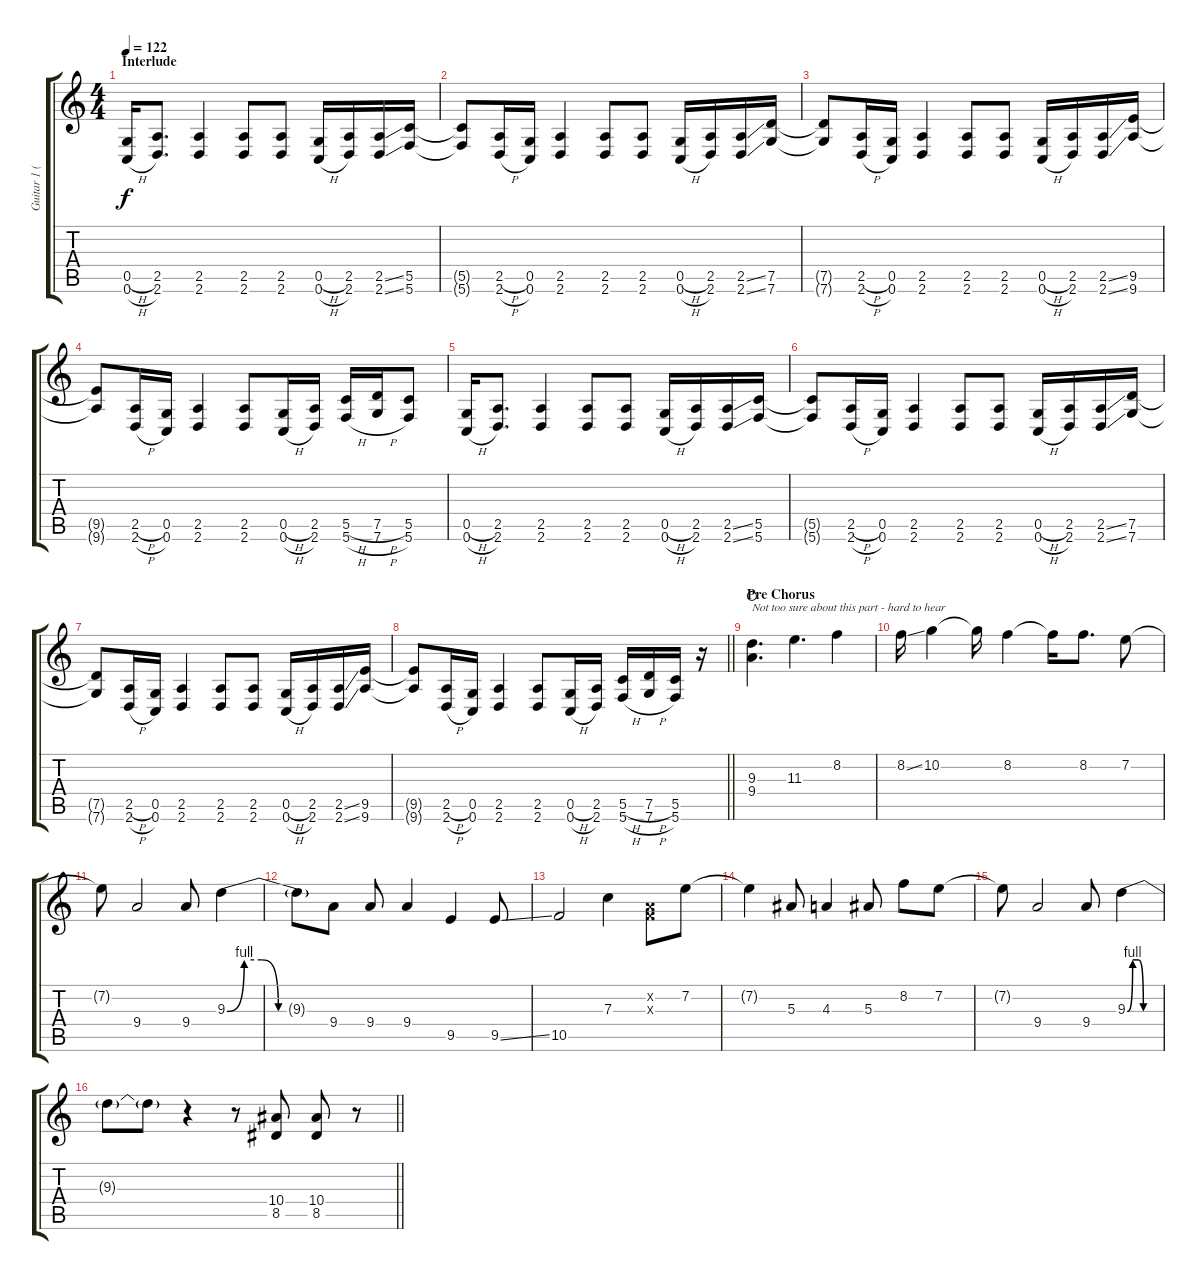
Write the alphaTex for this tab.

\track ("Guitar 1 (Roger)" "Guitar 1 (") {instrument distortionguitar}
\staff {score tabs}
\tuning (D4 A3 F3 C3 G2 C2) {hide}
\ts (4 4)
\section ("" "Interlude")
\tempo 122
\clef g2
\ks c
(0.5{h} 0.6{h}).16{dy f} (2.5 2.6).8{d} (2.5 2.6).4 (2.5 2.6).8 (2.5 2.6).8 (0.5{h} 0.6{h}).16 (2.5 2.6).16 (2.5{ss} 2.6{ss}).16 (5.5 5.6).16 |
(5.5{t} 5.6{t}).8 (2.5{h} 2.6{h}).16 (0.5 0.6).16 (2.5 2.6).4 (2.5 2.6).8 (2.5 2.6).8 (0.5{h} 0.6{h}).16 (2.5 2.6).16 (2.5{ss} 2.6{ss}).16 (7.5 7.6).16 |
(7.5{t} 7.6{t}).8 (2.5{h} 2.6{h}).16 (0.5 0.6).16 (2.5 2.6).4 (2.5 2.6).8 (2.5 2.6).8 (0.5{h} 0.6{h}).16 (2.5 2.6).16 (2.5{ss} 2.6{ss}).16 (9.5 9.6).16 |
(9.5{t} 9.6{t}).8 (2.5{h} 2.6{h}).16 (0.5 0.6).16 (2.5 2.6).4 (2.5 2.6).8 (0.5{h} 0.6{h}).16 (2.5 2.6).16 (5.5{h} 5.6{h}).16 (7.5{h} 7.6{h}).16 (5.5 5.6).8 |
(0.5{h} 0.6{h}).16 (2.5 2.6).8{d} (2.5 2.6).4 (2.5 2.6).8 (2.5 2.6).8 (0.5{h} 0.6{h}).16 (2.5 2.6).16 (2.5{ss} 2.6{ss}).16 (5.5 5.6).16 |
(5.5{t} 5.6{t}).8 (2.5{h} 2.6{h}).16 (0.5 0.6).16 (2.5 2.6).4 (2.5 2.6).8 (2.5 2.6).8 (0.5{h} 0.6{h}).16 (2.5 2.6).16 (2.5{ss} 2.6{ss}).16 (7.5 7.6).16 |
(7.5{t} 7.6{t}).8 (2.5{h} 2.6{h}).16 (0.5 0.6).16 (2.5 2.6).4 (2.5 2.6).8 (2.5 2.6).8 (0.5{h} 0.6{h}).16 (2.5 2.6).16 (2.5{ss} 2.6{ss}).16 (9.5 9.6).16 |
\barLineRight lightlight
(9.5{t} 9.6{t}).8 (2.5{h} 2.6{h}).16 (0.5 0.6).16 (2.5 2.6).4 (2.5 2.6).8 (0.5{h} 0.6{h}).16 (2.5 2.6).16 (5.5{h} 5.6{h}).16 (7.5{h} 7.6{h}).16 (5.5 5.6).16 r.16 |
\section ("" "Pre Chorus")
(9.3 9.4).4{d txt "Not too sure about this part - hard to hear" waho} 11.3.4{d} 8.2.4 |
8.2{ss}.16 10.2.4 10.2{t}.16 8.2.4 8.2{t}.16 8.2.8{d} 7.2.8 |
7.2{t}.8 9.4.2 9.4.8 9.3{be (custom 0 0 10 4 20 4 30 0 60 0)}.4 |
9.3{t}.8 9.4.8 9.4.8 9.4.4 9.5.4 9.5{ss}.8 |
10.5.2 7.3.4 (0.2{x} 0.3{x}).8 7.2.8 |
7.2{t}.4 5.3.8 4.3.4 5.3.8 8.2.8 7.2.8 |
7.2{t}.8 9.4.2 9.4.8 9.3{be (custom 0 0 10 4 20 4 30 0 60 0)}.4 |
\barLineRight lightlight
9.3{t}.8 9.3{t}.8 r.4 r.8 (10.4 8.5).8 (10.4 8.5).8 r.8
